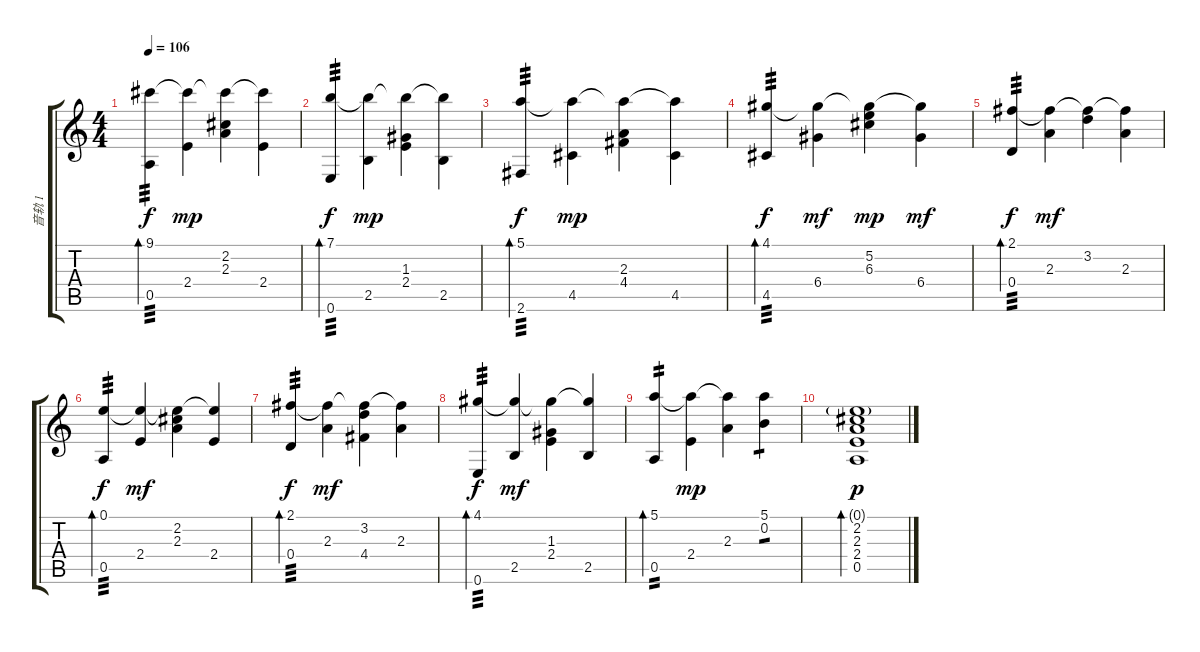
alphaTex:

\track ("音轨 1" "音轨 1") {instrument acousticguitarnylon}
\staff {score tabs}
\tuning (E4 B3 G3 D3 A2 E2) {hide}
\ts (4 4)
\tempo 106
\clef g2
\ks c
(9.1 0.5).4{bd 480 tp 3 dy f} (9.1{t} 2.4).4{dy mp} (9.1{t} 2.2 2.3).4 (9.1{t} 2.4).4 |
(7.1 0.6).4{bd 480 tp 3 dy f} (7.1{t} 2.5).4{dy mp} (7.1{t} 1.3 2.4).4 (7.1{t} 2.5).4 |
(5.1 2.6).4{bd 480 tp 3 dy f} (5.1{t} 4.5).4{dy mp} (5.1{t} 2.3 4.4).4 (5.1{t} 4.5).4 |
(4.1 4.5).4{bd 480 tp 3 dy f} (4.1{t} 6.4).4{dy mf} (4.1{t} 5.2 6.3).4{dy mp} (4.1{t} 6.4).4{dy mf} |
(2.1 0.4).4{bd 480 tp 3 dy f} (2.1{t} 2.3).4{dy mf} (2.1{t} 3.2).4 (2.1{t} 2.3).4 |
(0.1 0.5).4{bd 480 tp 3 dy f} (0.1{t} 2.4).4{dy mf} (0.1{t} 2.2 2.3).4 (0.1{t} 2.4).4 |
(2.1 0.4).4{bd 480 tp 3 dy f} (2.1{t} 2.3).4{dy mf} (2.1{t} 3.2 4.4).4 (2.1{t} 2.3).4 |
(4.1 0.6).4{bd 480 tp 3 dy f} (4.1{t} 2.5).4{dy mf} (4.1{t} 1.3 2.4).4 (4.1{t} 2.5).4 |
(5.1 0.5).4{bd 480 tp 2} (5.1{t} 2.4).4{dy mp} (5.1{t} 2.3).4 (5.1 0.2).4{tp 1} |
(0.1{g} 2.2 2.3 2.4 0.5).1{bd 480 dy p}
